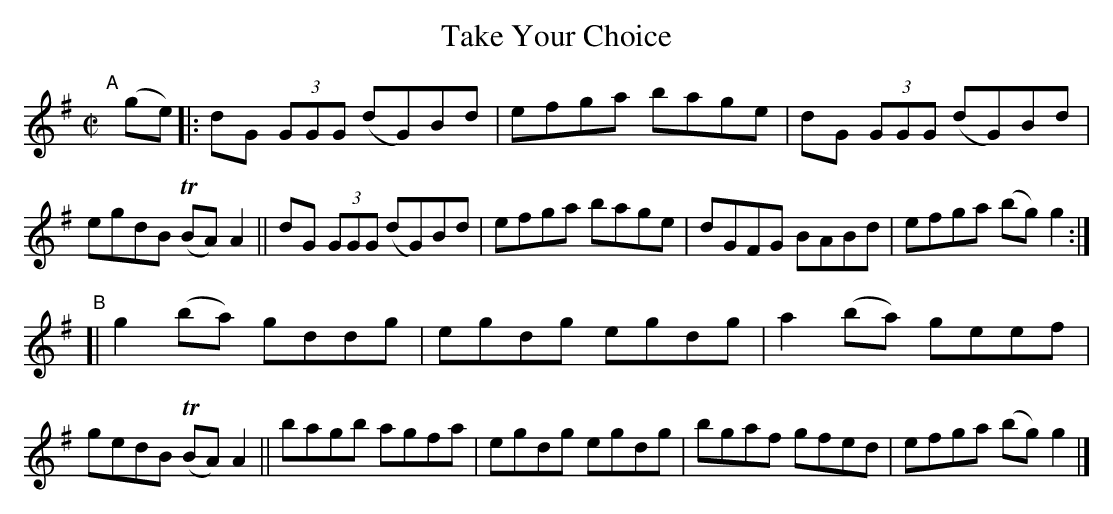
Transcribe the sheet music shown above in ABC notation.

X:1
T: Take Your Choice
M: C|
L: 1/8
K: G
"^A"[|](ge) \
|: dG (3GGG (dG)Bd | efga bage | dG (3GGG (dG)Bd | egdB (TBA)A2 \
|| dG (3GGG (dG)Bd | efga bage | dGFG BABd | efga (bg)g2 :|
"^B"\
[| g2(ba) gddg | egdg egdg | a2(ba) geef | gedB (TBA)A2 \
|| bagb   agfa | egdg egdg | bgaf   gfed | efga (bg)g2 |]
